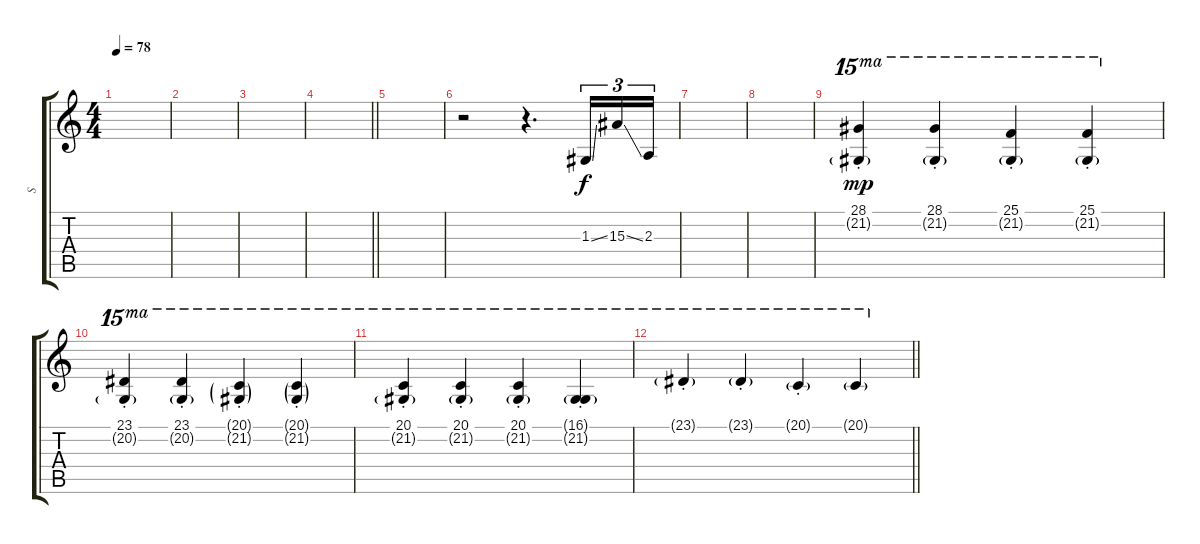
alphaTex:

\track ("S" "S") {instrument brightacousticpiano}
\staff {score tabs}
\tuning (E4 B3 G3 D3 A2 E2) {hide}
\ts (4 4)
\tempo 78
\clef g2
\ks c
|
|
|
\barLineRight lightlight
|
|
r.2{instrument guitarfretnoise} r.4{d} 1.3{ss}.16{tu (3 2)} 15.3{ss}.16{tu (3 2)} 2.3.16{tu (3 2)} |
|
|
(28.1{st} 21.2{g st}).4{ot 15ma dy mp instrument brightacousticpiano} (28.1{st} 21.2{g st}).4{ot 15ma} (25.1{st} 21.2{g st}).4{ot 15ma} (25.1{st} 21.2{g st}).4{ot 15ma} |
(23.1{st} 20.2{g st}).4{ot 15ma} (23.1{st} 20.2{g st}).4{ot 15ma} (20.1{g st} 21.2{g st}).4{ot 15ma} (20.1{g st} 21.2{g st}).4{ot 15ma} |
(20.1{st} 21.2{g st}).4{ot 15ma} (20.1{st} 21.2{g st}).4{ot 15ma} (20.1{st} 21.2{g st}).4{ot 15ma} (16.1{g st} 21.2{g st}).4{ot 15ma} |
\barLineRight lightlight
23.1{g st}.4{ot 15ma} 23.1{g st}.4{ot 15ma} 20.1{g st}.4{ot 15ma} 20.1{g}.4{ot 15ma}
